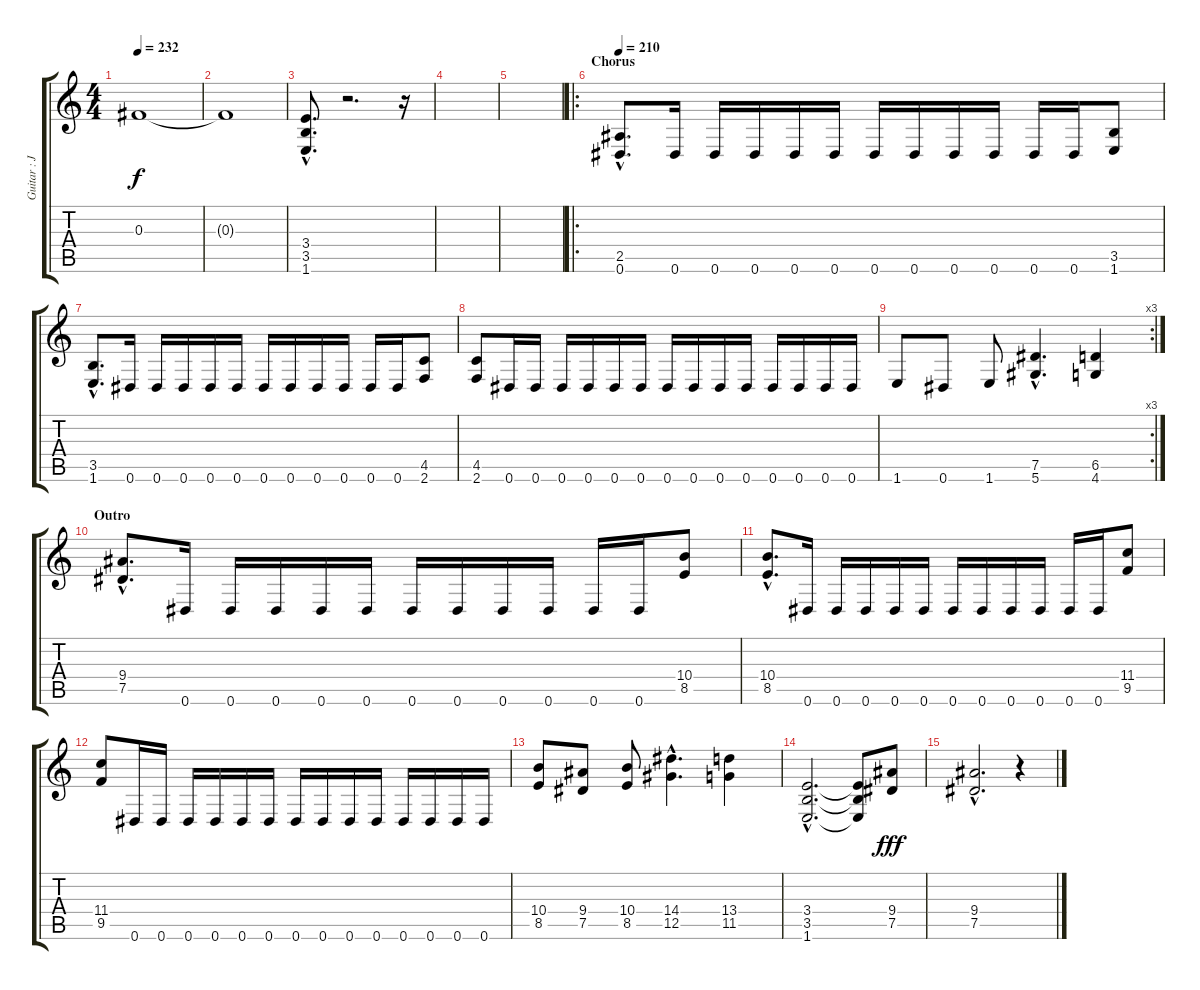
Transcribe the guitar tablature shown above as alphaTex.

\track ("Guitar : Jeff Hanneman" "Guitar : J") {instrument overdrivenguitar}
\staff {score tabs}
\tuning (Eb4 Bb3 Gb3 Db3 Ab2 Eb2) {hide}
\ts (4 4)
\tempo 232
\clef g2
\ks c
0.3{t}.1{dy f} |
0.3{t}.1 |
(3.4{hac} 3.5{hac} 1.6{hac}).8{d} r.2{d} r.16 |
|
|
\ro
\section ("" "Chorus")
\tempo 210
(2.5{hac} 0.6{hac}).8{d} 0.6.16 0.6.16 0.6.16 0.6.16 0.6.16 0.6.16 0.6.16 0.6.16 0.6.16 0.6.16 0.6.16 (3.5 1.6).8 |
(3.5{hac} 1.6{hac}).8{d} 0.6.16 0.6.16 0.6.16 0.6.16 0.6.16 0.6.16 0.6.16 0.6.16 0.6.16 0.6.16 0.6.16 (4.5 2.6).8 |
(4.5 2.6).8 0.6.16 0.6.16 0.6.16 0.6.16 0.6.16 0.6.16 0.6.16 0.6.16 0.6.16 0.6.16 0.6.16 0.6.16 0.6.16 0.6.16 |
\rc 3
1.6.8 0.6.8 1.6.8 (7.5{hac} 5.6{hac}).4{d} (6.5 4.6).4 |
\section ("" "Outro")
(9.4{hac} 7.5{hac}).8{d} 0.6.16 0.6.16 0.6.16 0.6.16 0.6.16 0.6.16 0.6.16 0.6.16 0.6.16 0.6.16 0.6.16 (10.4 8.5).8 |
(10.4{hac} 8.5{hac}).8{d} 0.6.16 0.6.16 0.6.16 0.6.16 0.6.16 0.6.16 0.6.16 0.6.16 0.6.16 0.6.16 0.6.16 (11.4 9.5).8 |
(11.4 9.5).8 0.6.16 0.6.16 0.6.16 0.6.16 0.6.16 0.6.16 0.6.16 0.6.16 0.6.16 0.6.16 0.6.16 0.6.16 0.6.16 0.6.16 |
(10.4 8.5).8 (9.4 7.5).8 (10.4 8.5).8 (14.4{hac} 12.5{hac}).4{d} (13.4 11.5).4 |
(3.4{hac} 3.5{hac} 1.6{hac}).2{d} (3.4{t} 3.5{t} 1.6{t}).8 (9.4 7.5).8{dy fff} |
(9.4{hac} 7.5{hac}).2{d} r.4
